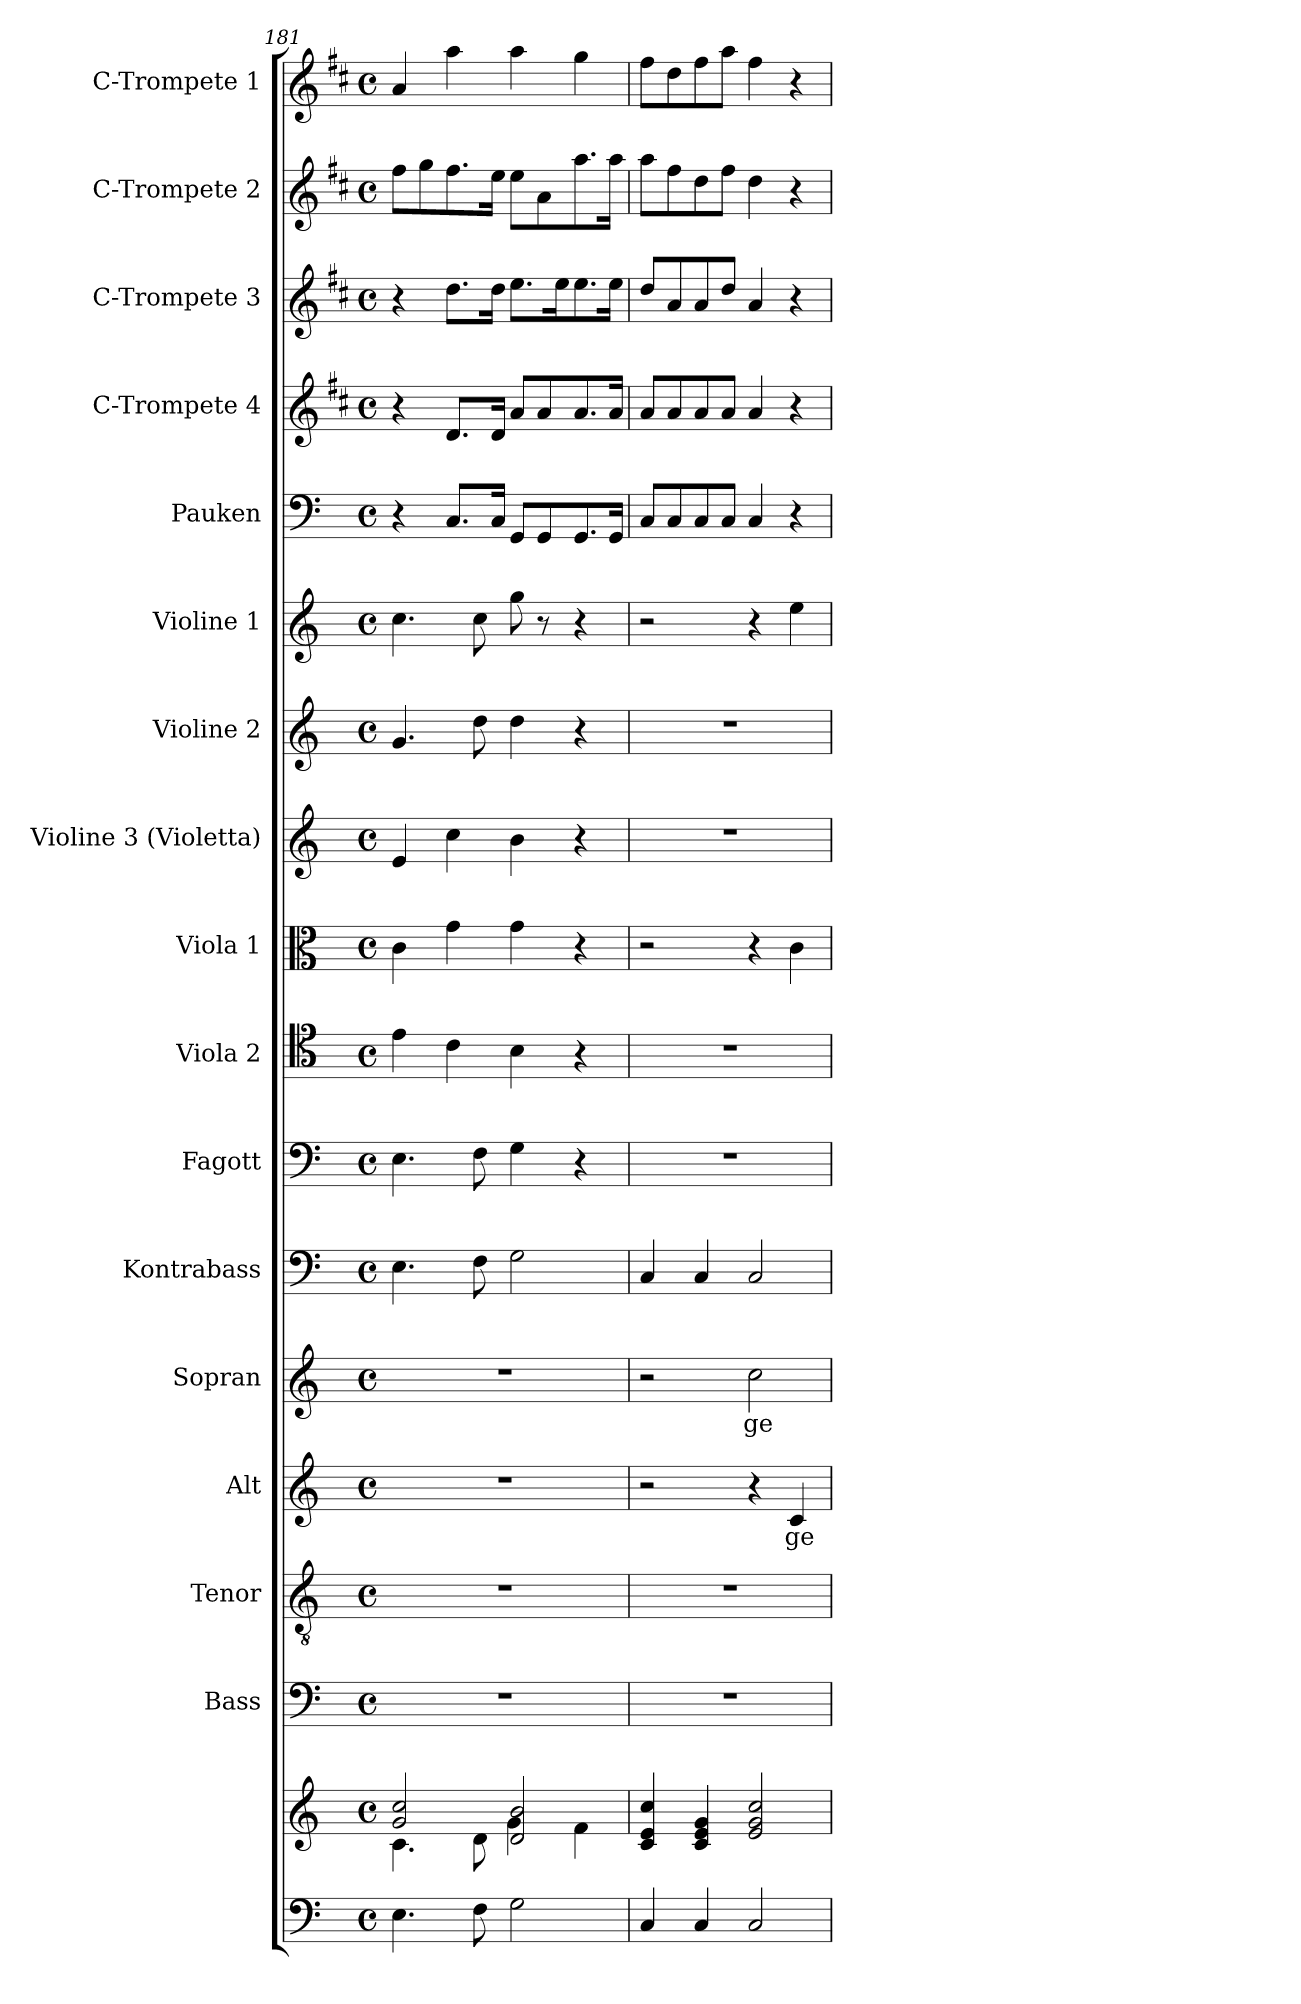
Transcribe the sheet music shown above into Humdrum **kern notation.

**kern	**kern	**kern	**kern	**kern	**text	**kern	**text	**kern	**kern	**kern	**kern	**kern	**kern	**kern	**kern	**kern	**kern	**kern	**kern
*part17	*part17	*part16	*part15	*part14	*part14	*part13	*part13	*part12	*part11	*part10	*part9	*part8	*part7	*part6	*part5	*part4	*part3	*part2	*part1
*staff18	*staff17	*staff16	*staff15	*staff14	*staff14	*staff13	*staff13	*staff12	*staff11	*staff10	*staff9	*staff8	*staff7	*staff6	*staff5	*staff4	*staff3	*staff2	*staff1
*	*	*I"Bass	*I"Tenor	*I"Alt	*	*I"Sopran	*	*I"Kontrabass	*I"Fagott	*I"Viola 2	*I"Viola 1	*I"Violine 3 (Violetta)	*I"Violine 2	*I"Violine 1	*I"Pauken	*I"C-Trompete 4	*I"C-Trompete 3	*I"C-Trompete 2	*I"C-Trompete 1
*	*	*I'B.	*I'T.	*I'A.	*	*I'S.	*	*I'Kb.	*I'Fg.	*I'Vla. 2	*I'Vla. 1	*I'Vl. 3	*I'Vl. 2	*I'Vl. 1	*I'Pk.	*I'C Trp. 4	*I'C Trp. 3	*I'C Trp. 2	*I'C Trp. 1
*clefF4	*clefG2	*clefF4	*clefGv2	*clefG2	*	*clefG2	*	*clefF4	*clefF4	*clefC4	*clefC3	*clefG2	*clefG2	*clefG2	*clefF4	*clefG2	*clefG2	*clefG2	*clefG2
*	*	*	*	*	*	*	*	*ITrd7c12	*	*	*	*	*	*	*	*ITrd1c2	*ITrd1c2	*ITrd1c2	*ITrd1c2
*k[]	*k[]	*k[]	*k[]	*k[]	*	*k[]	*	*k[]	*k[]	*k[]	*k[]	*k[]	*k[]	*k[]	*k[]	*k[]	*k[]	*k[]	*k[]
*C:	*C:	*C:	*C:	*C:	*	*C:	*	*C:	*C:	*C:	*C:	*C:	*C:	*C:	*C:	*C:	*C:	*C:	*C:
*M4/4	*M4/4	*M4/4	*M4/4	*M4/4	*	*M4/4	*	*M4/4	*M4/4	*M4/4	*M4/4	*M4/4	*M4/4	*M4/4	*M4/4	*M4/4	*M4/4	*M4/4	*M4/4
*met(c)	*met(c)	*met(c)	*met(c)	*met(c)	*	*met(c)	*	*met(c)	*met(c)	*met(c)	*met(c)	*met(c)	*met(c)	*met(c)	*met(c)	*met(c)	*met(c)	*met(c)	*met(c)
=181	=181	=181	=181	=181	=181	=181	=181	=181	=181	=181	=181	=181	=181	=181	=181	=181	=181	=181	=181
*	*^	*	*	*	*	*	*	*	*	*	*	*	*	*	*	*	*	*	*
4.E\	2g/ 2cc/	4.c\	1r	1r	1r	.	1r	.	4.EE\	4.E\	4e\	4c\	4e/	4.g/	4.cc\	4r	4r	4r	8ee\L	4g/
.	.	.	.	.	.	.	.	.	.	.	.	.	.	.	.	.	.	.	8ff\	.
.	.	.	.	.	.	.	.	.	.	.	4c\	4g\	4cc\	.	.	8.C/L	8.c/L	8.cc\L	8.ee\	4gg\
8F\	.	8d\	.	.	.	.	.	.	8FF\	8F\	.	.	.	8dd\	8cc\	.	.	.	.	.
.	.	.	.	.	.	.	.	.	.	.	.	.	.	.	.	16C/Jk	16c/Jk	16cc\Jk	16dd\Jk	.
2G\	2d/ 2b/	4g\	.	.	.	.	.	.	2GG\	4G\	4B\	4g\	4b\	4dd\	8gg\	8GG/L	8g/L	8.dd\L	8dd\L	4gg\
.	.	.	.	.	.	.	.	.	.	.	.	.	.	.	8r	8GG/	8g/	.	8g\	.
.	.	.	.	.	.	.	.	.	.	.	.	.	.	.	.	.	.	16dd\k	.	.
.	.	4f\	.	.	.	.	.	.	.	4r	4r	4r	4r	4r	4r	8.GG/	8.g/	8.dd\	8.gg\	4ff\
.	.	.	.	.	.	.	.	.	.	.	.	.	.	.	.	16GG/Jk	16g/Jk	16dd\Jk	16gg\Jk	.
*	*v	*v	*	*	*	*	*	*	*	*	*	*	*	*	*	*	*	*	*	*
=182	=182	=182	=182	=182	=182	=182	=182	=182	=182	=182	=182	=182	=182	=182	=182	=182	=182	=182	=182
4C/	4c/ 4e/ 4cc/	1r	1r	2r	.	2r	.	4CC/	1r	1r	2r	1r	1r	2r	8C/L	8g/L	8cc/L	8gg\L	8ee\L
.	.	.	.	.	.	.	.	.	.	.	.	.	.	.	8C/	8g/	8g/	8ee\	8cc\
4C/	4c/ 4e/ 4g/	.	.	.	.	.	.	4CC/	.	.	.	.	.	.	8C/	8g/	8g/	8cc\	8ee\
.	.	.	.	.	.	.	.	.	.	.	.	.	.	.	8C/J	8g/J	8cc/J	8ee\J	8gg\J
!	!	!	!	!	!	!	!LO:LY:b	!	!	!	!	!	!	!	!	!	!	!	!
2C/	2e/ 2g/ 2cc/	.	.	4r	.	2cc\	ge-	2CC/	.	.	4r	.	.	4r	4C/	4g/	4g/	4cc\	4ee\
!	!	!	!	!	!LO:LY:b	!	!	!	!	!	!	!	!	!	!	!	!	!	!
.	.	.	.	4c/	ge-	.	.	.	.	.	4c\	.	.	4ee\	4r	4r	4r	4r	4r
=	=	=	=	=	=	=	=	=	=	=	=	=	=	=	=	=	=	=	=
*-	*-	*-	*-	*-	*-	*-	*-	*-	*-	*-	*-	*-	*-	*-	*-	*-	*-	*-	*-
